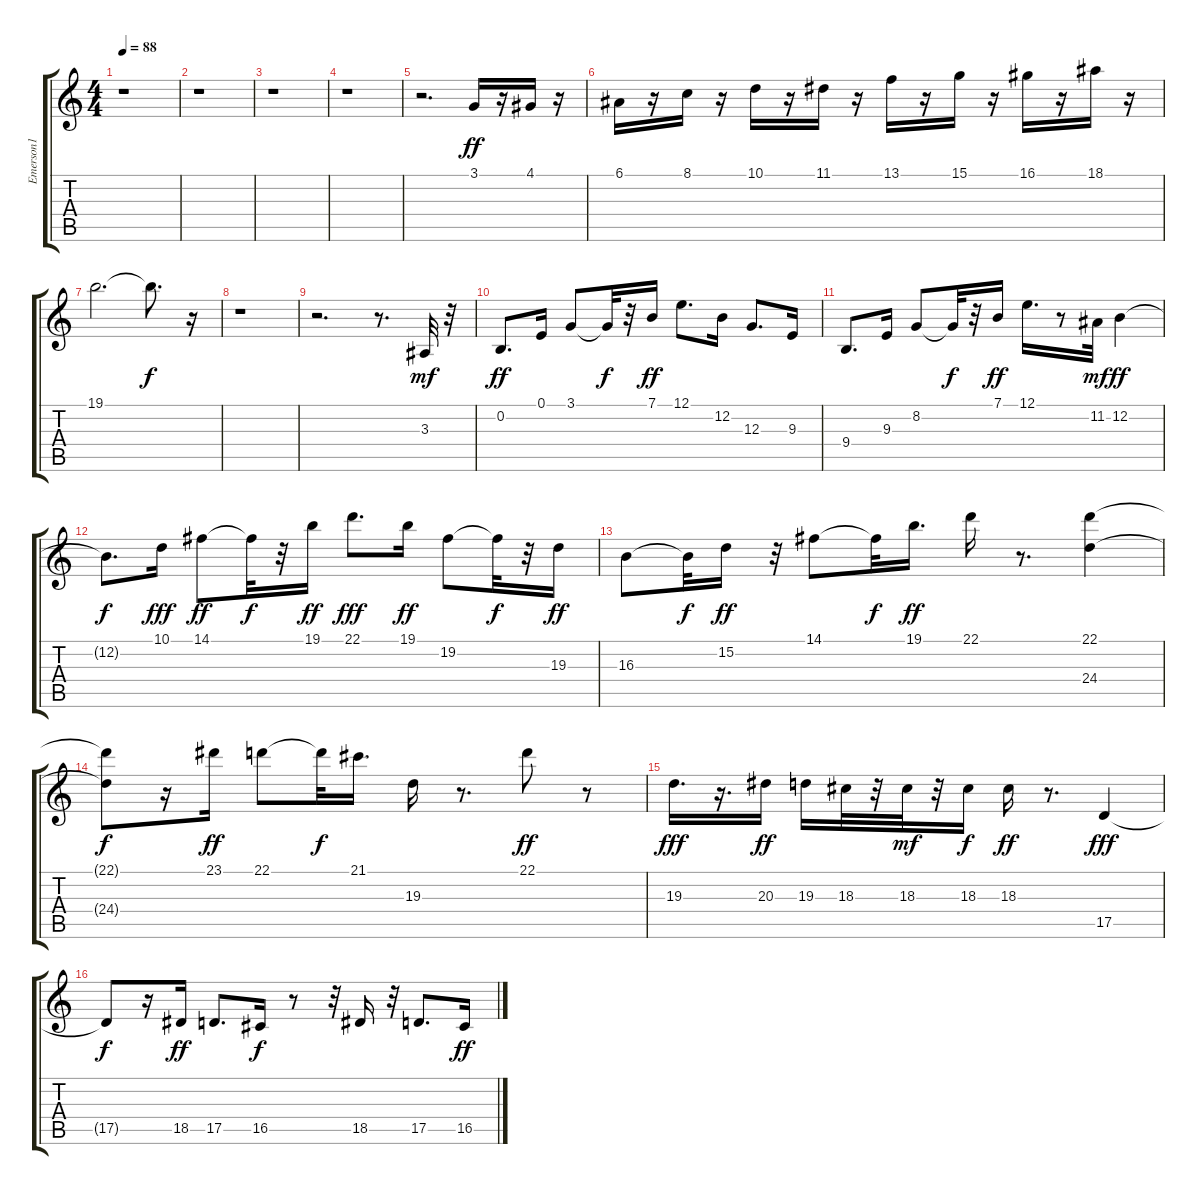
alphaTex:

\track ("Emerson1" "Emerson1") {instrument pad3polysynth}
\staff {score tabs}
\tuning (E4 B3 G3 D3 A2 E2) {hide}
\ts (4 4)
\tempo 88
\clef g2
\ks c
r.1{dy ff} |
r.1 |
r.1 |
r.1 |
r.2{d} 3.1.16 r.16 4.1.16 r.16 |
6.1.16 r.16 8.1.16 r.16 10.1.16 r.16 11.1.16 r.16 13.1.16 r.16 15.1.16 r.16 16.1.16 r.16 18.1.16 r.16 |
19.1.2{d} 19.1{t}.8{d dy f} r.16 |
r.1 |
r.2{d} r.8{d} 3.3.32{dy mf} r.32 |
0.2.8{d dy ff} 0.1.16 3.1.8 3.1{t}.32{dy f} r.32 7.1.16{dy ff} 12.1.8{d} 12.2.16 12.3.8{d} 9.3.16 |
9.4.8{d} 9.3.16 8.2.8 8.2{t}.32{dy f} r.32 7.1.16{dy ff} 12.1.16{d} r.8 11.2.32{dy mf} 12.2.4{dy ff} |
12.2{t}.8{d dy f} 10.1.16{dy fff} 14.1.8{dy ff} 14.1{t}.32{dy f} r.32 19.1.16{dy ff} 22.1.8{d dy fff} 19.1.16{dy ff} 19.2.8 19.2{t}.32{dy f} r.32 19.3.16{dy ff} |
16.3.8 16.3{t}.32{dy f} 15.2.16{dy ff} r.32 14.1.8 14.1{t}.32{dy f} 19.1.16{d dy ff} 22.1.16 r.8{d} (22.1 24.4).4 |
(22.1{t} 24.4{t}).8{dy f} r.16 23.1.16{dy ff} 22.1.8 22.1{t}.32{dy f} 21.1.16{d} 19.3.16 r.8{d} 22.1.8{dy ff} r.8 |
19.3.16{d dy fff} r.16{d} 20.3.16{dy ff} 19.3.16 18.3.32 r.32 18.3.32{dy mf} r.32 18.3.16{dy f} 18.3.16{dy ff} r.8{d} 17.5.4{dy fff} |
17.5{t}.8{dy f} r.16 18.5.16{dy ff} 17.5.8{d} 16.5.16{dy f} r.8 r.32 18.5.16 r.32 17.5.8{d} 16.5.16{dy ff}
